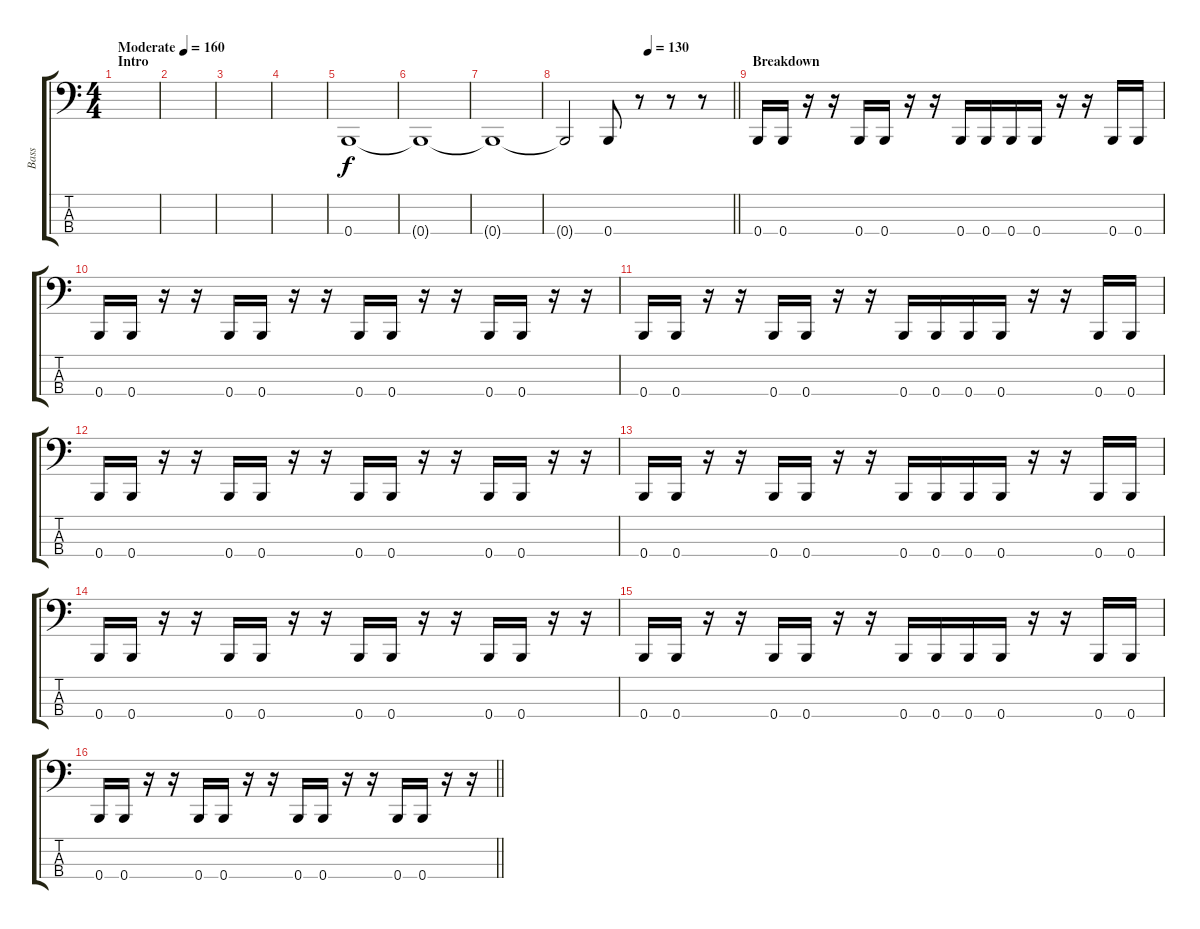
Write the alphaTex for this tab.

\track ("Bass" "Bass") {instrument electricbasspick}
\staff {score tabs}
\tuning (E2 B1 Gb1 B0) {hide}
\ts (4 4)
\section ("" "Intro")
\tempo (160 "Moderate")
\clef f4
\ks c
|
|
|
|
0.4.1 |
0.4{t}.1 |
0.4{t}.1 |
\tempo (130 0.5)
\barLineRight lightlight
0.4{t}.2 0.4.8 r.8 r.8 r.8 |
\section ("" "Breakdown")
0.4.16 0.4.16 r.16 r.16 0.4.16 0.4.16 r.16 r.16 0.4.16 0.4.16 0.4.16 0.4.16 r.16 r.16 0.4.16 0.4.16 |
0.4.16 0.4.16 r.16 r.16 0.4.16 0.4.16 r.16 r.16 0.4.16 0.4.16 r.16 r.16 0.4.16 0.4.16 r.16 r.16 |
0.4.16 0.4.16 r.16 r.16 0.4.16 0.4.16 r.16 r.16 0.4.16 0.4.16 0.4.16 0.4.16 r.16 r.16 0.4.16 0.4.16 |
0.4.16 0.4.16 r.16 r.16 0.4.16 0.4.16 r.16 r.16 0.4.16 0.4.16 r.16 r.16 0.4.16 0.4.16 r.16 r.16 |
0.4.16 0.4.16 r.16 r.16 0.4.16 0.4.16 r.16 r.16 0.4.16 0.4.16 0.4.16 0.4.16 r.16 r.16 0.4.16 0.4.16 |
0.4.16 0.4.16 r.16 r.16 0.4.16 0.4.16 r.16 r.16 0.4.16 0.4.16 r.16 r.16 0.4.16 0.4.16 r.16 r.16 |
0.4.16 0.4.16 r.16 r.16 0.4.16 0.4.16 r.16 r.16 0.4.16 0.4.16 0.4.16 0.4.16 r.16 r.16 0.4.16 0.4.16 |
\barLineRight lightlight
0.4.16 0.4.16 r.16 r.16 0.4.16 0.4.16 r.16 r.16 0.4.16 0.4.16 r.16 r.16 0.4.16 0.4.16 r.16 r.16
